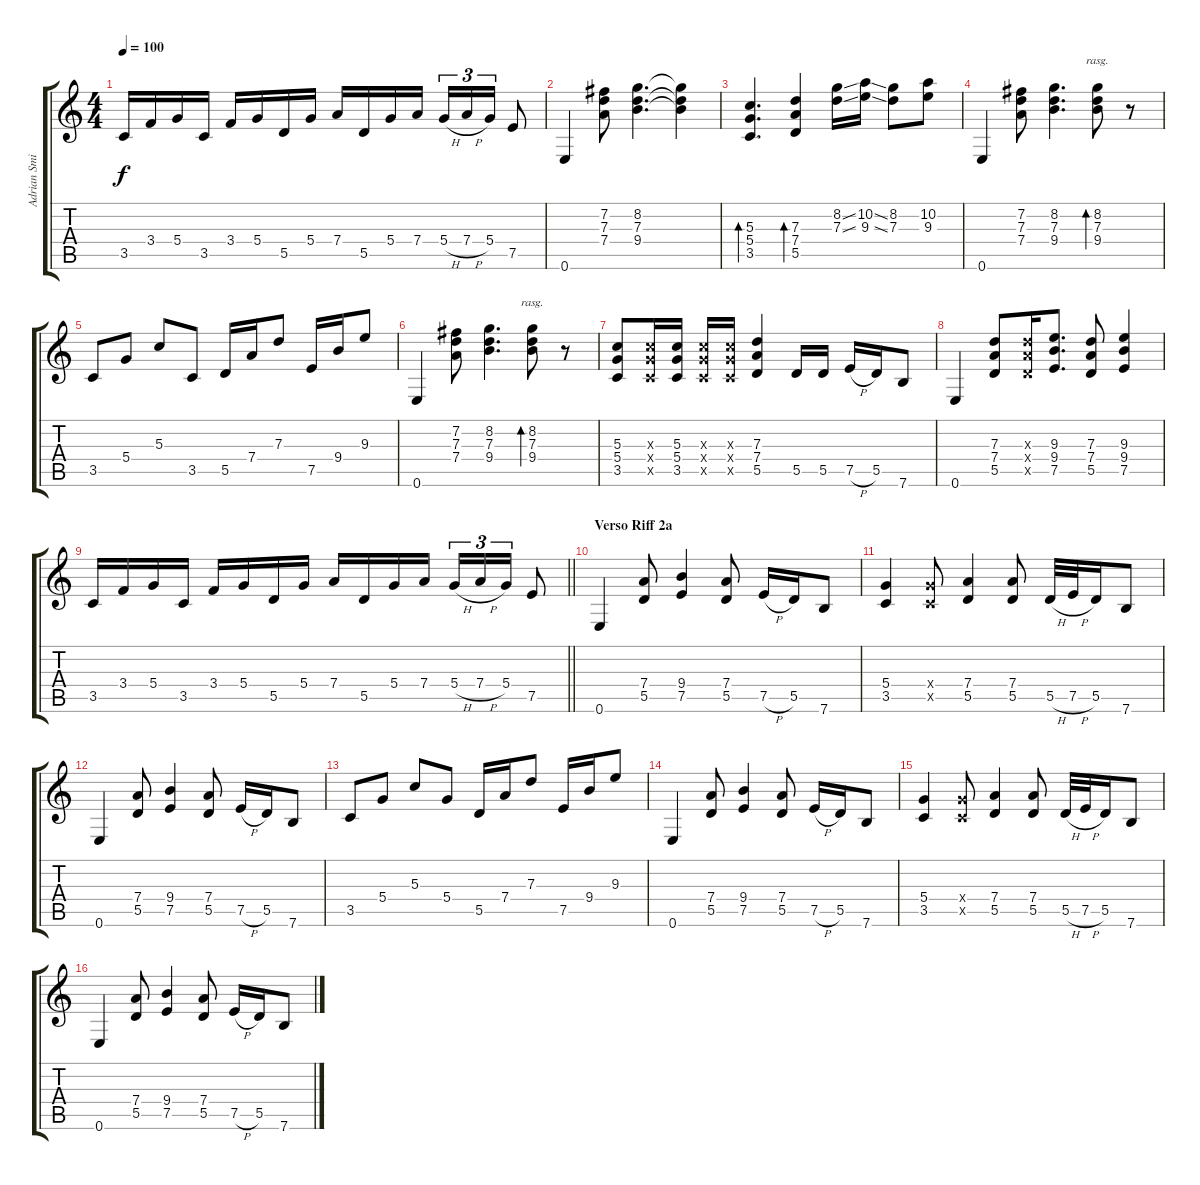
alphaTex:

\track ("Adrian Smith" "Adrian Smi") {instrument distortionguitar}
\staff {score tabs}
\tuning (E4 B3 G3 D3 A2 E2) {hide}
\ts (4 4)
\tempo 100
\clef g2
\ks c
3.5.16{dy f} 3.4.16 5.4.16 3.5.16 3.4.16 5.4.16 5.5.16 5.4.16 7.4.16 5.5.16 5.4.16 7.4.16 5.4{h}.16{tu (3 2)} 7.4{h}.16{tu (3 2)} 5.4.16{tu (3 2)} 7.5.8 |
0.6.4 (7.2 7.3 7.4).8 (8.2 7.3 9.4).4{d} (8.2{t} 7.3{t} 9.4{t}).4 |
(5.3 5.4 3.5).4{d bd 60} (7.3 7.4 5.5).4{bd 60} (8.2{ss} 7.3{ss}).16 (10.2{ss} 9.3{ss}).16 (8.2 7.3).8 (10.2 9.3).8 |
0.6.4 (7.2 7.3 7.4).8 (8.2 7.3 9.4).4{d} (8.2 7.3 9.4).8{bd 60 rasg ii} r.8 |
3.5.8 5.4.8 5.3.8 3.5.8 5.5.16 7.4.16 7.3.8 7.5.16 9.4.16 9.3.8 |
0.6.4 (7.2 7.3 7.4).8 (8.2 7.3 9.4).4{d} (8.2 7.3 9.4).8{bd 60 rasg ii} r.8 |
(5.3 5.4 3.5).8 (5.3{x} 5.4{x} 3.5{x}).16 (5.3 5.4 3.5).16 (5.3{x} 5.4{x} 3.5{x}).16 (5.3{x} 5.4{x} 3.5{x}).16 (7.3 7.4 5.5).4 5.5.16 5.5.16 7.5{h}.16 5.5.16 7.6.8 |
0.6.4 (7.3 7.4 5.5).8 (7.3{x} 7.4{x} 5.5{x}).16 (9.3 9.4 7.5).8{d} (7.3 7.4 5.5).8 (9.3 9.4 7.5).4 |
\barLineRight lightlight
3.5.16 3.4.16 5.4.16 3.5.16 3.4.16 5.4.16 5.5.16 5.4.16 7.4.16 5.5.16 5.4.16 7.4.16 5.4{h}.16{tu (3 2)} 7.4{h}.16{tu (3 2)} 5.4.16{tu (3 2)} 7.5.8 |
\section ("" "Verso Riff 2a")
0.6.4{instrument distortionguitar} (7.4 5.5).8 (9.4 7.5).4 (7.4 5.5).8 7.5{h}.16 5.5.16 7.6.8 |
(5.4 3.5).4 (5.4{x} 3.5{x}).8 (7.4 5.5).4 (7.4 5.5).8 5.5{h}.32 7.5{h}.32 5.5.16 7.6.8 |
0.6.4 (7.4 5.5).8 (9.4 7.5).4 (7.4 5.5).8 7.5{h}.16 5.5.16 7.6.8 |
3.5.8 5.4.8 5.3.8 5.4.8 5.5.16 7.4.16 7.3.8 7.5.16 9.4.16 9.3.8 |
0.6.4 (7.4 5.5).8 (9.4 7.5).4 (7.4 5.5).8 7.5{h}.16 5.5.16 7.6.8 |
(5.4 3.5).4 (5.4{x} 3.5{x}).8 (7.4 5.5).4 (7.4 5.5).8 5.5{h}.32 7.5{h}.32 5.5.16 7.6.8 |
0.6.4 (7.4 5.5).8 (9.4 7.5).4 (7.4 5.5).8 7.5{h}.16 5.5.16 7.6.8
